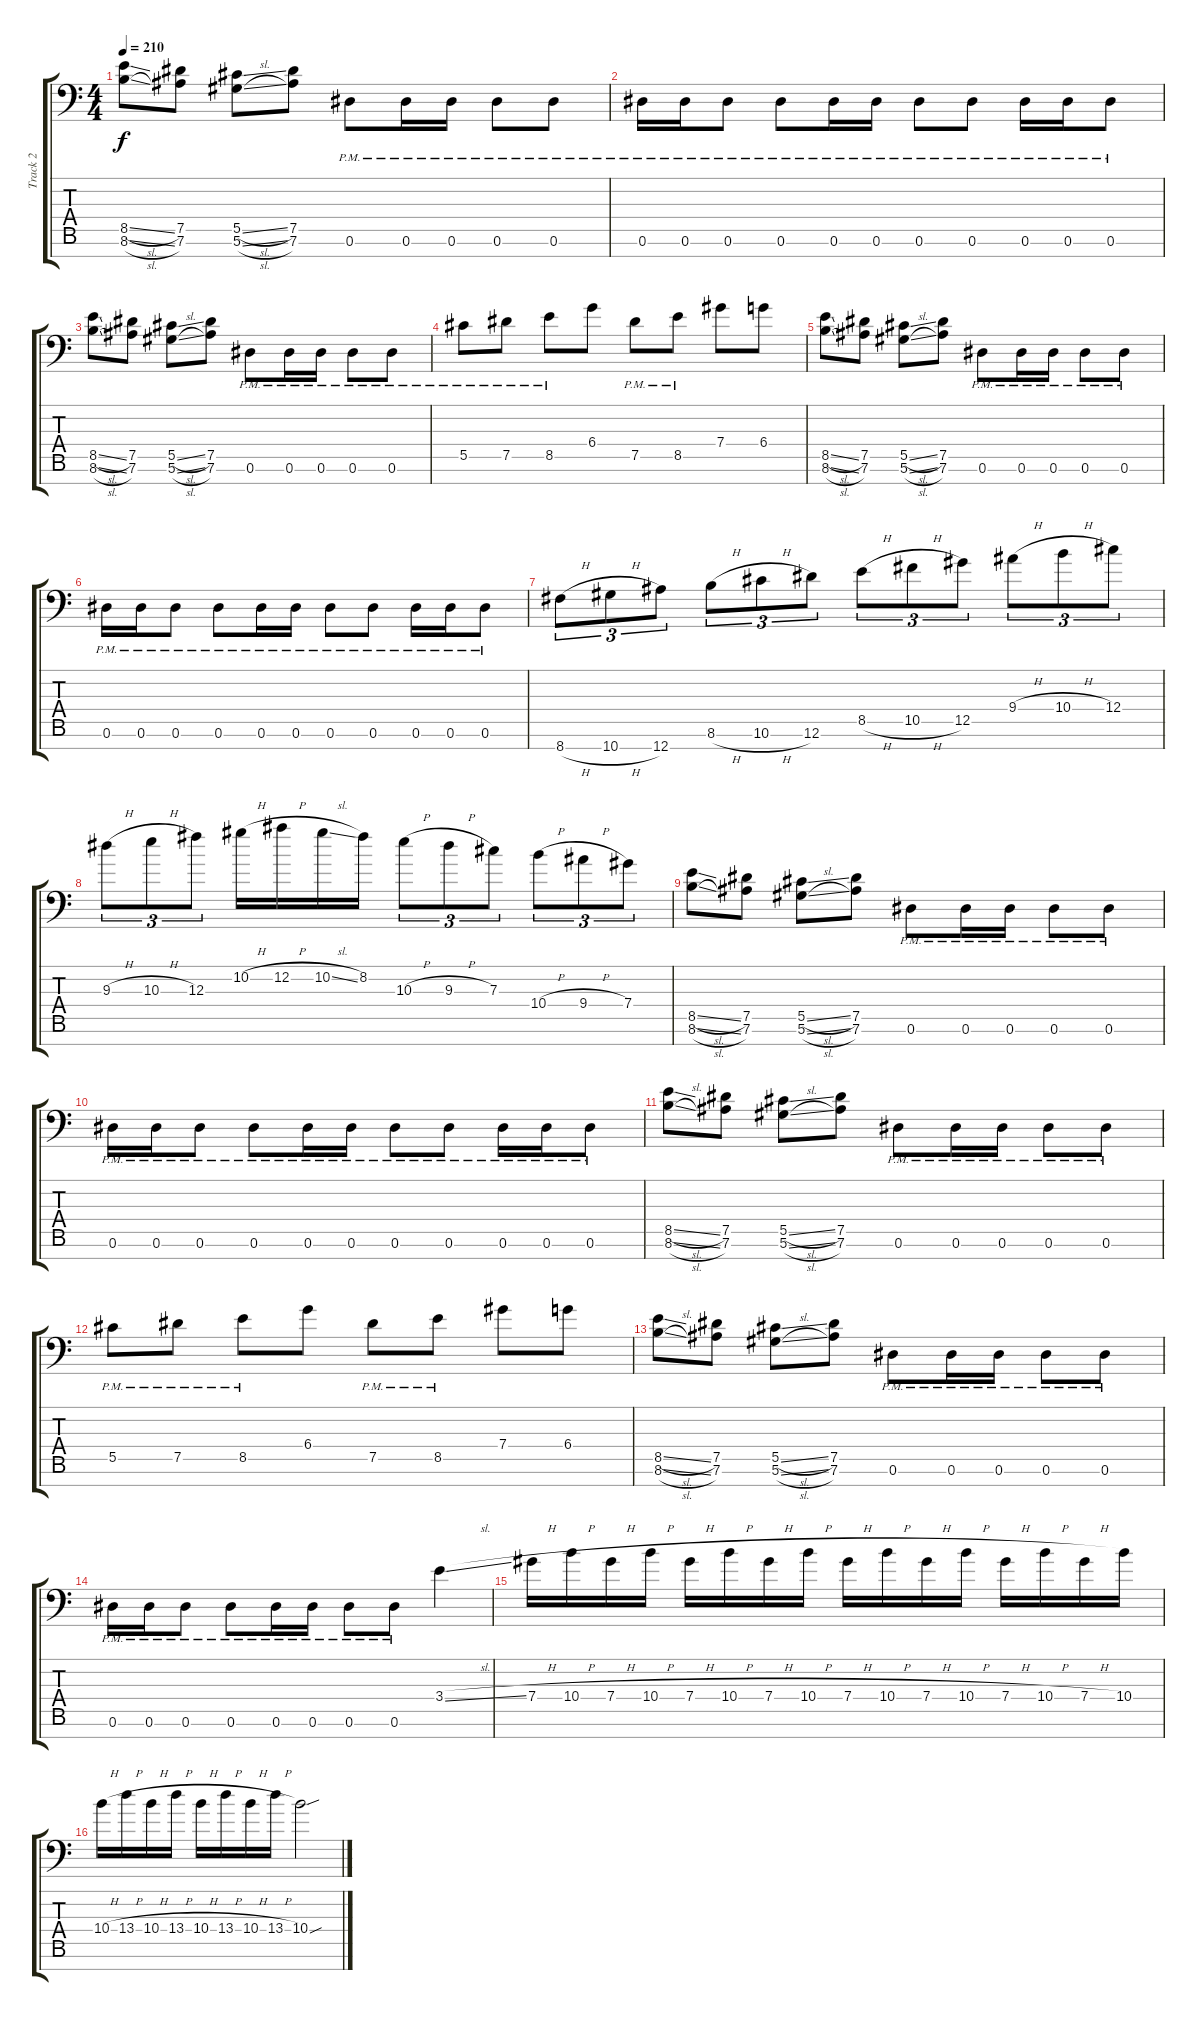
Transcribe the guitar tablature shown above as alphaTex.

\track ("Track 2" "Track 2") {instrument overdrivenguitar}
\staff {score tabs}
\tuning (Eb4 Bb3 Gb3 Db3 Ab2 Eb2 Bb1) {hide}
\ts (4 4)
\tempo 210
\clef f4
\ks c
(8.5{sl} 8.6{sl}).8{dy f} (7.5 7.6).8 (5.5{sl} 5.6{sl}).8 (7.5 7.6).8 0.6{pm}.8 0.6{pm}.16 0.6{pm}.16 0.6{pm}.8 0.6{pm}.8 |
0.6{pm}.16 0.6{pm}.16 0.6{pm}.8 0.6{pm}.8 0.6{pm}.16 0.6{pm}.16 0.6{pm}.8 0.6{pm}.8 0.6{pm}.16 0.6{pm}.16 0.6{pm}.8 |
(8.5{sl} 8.6{sl}).8 (7.5 7.6).8 (5.5{sl} 5.6{sl}).8 (7.5 7.6).8 0.6{pm}.8 0.6{pm}.16 0.6{pm}.16 0.6{pm}.8 0.6{pm}.8 |
5.5{pm}.8 7.5{pm}.8 8.5{pm}.8 6.4.8 7.5{pm}.8 8.5{pm}.8 7.4.8 6.4.8 |
(8.5{sl} 8.6{sl}).8 (7.5 7.6).8 (5.5{sl} 5.6{sl}).8 (7.5 7.6).8 0.6{pm}.8 0.6{pm}.16 0.6{pm}.16 0.6{pm}.8 0.6{pm}.8 |
0.6{pm}.16 0.6{pm}.16 0.6{pm}.8 0.6{pm}.8 0.6{pm}.16 0.6{pm}.16 0.6{pm}.8 0.6{pm}.8 0.6{pm}.16 0.6{pm}.16 0.6{pm}.8 |
8.7{h}.8{tu (3 2)} 10.7{h}.8{tu (3 2)} 12.7.8{tu (3 2)} 8.6{h}.8{tu (3 2)} 10.6{h}.8{tu (3 2)} 12.6.8{tu (3 2)} 8.5{h}.8{tu (3 2)} 10.5{h}.8{tu (3 2)} 12.5.8{tu (3 2)} 9.4{h}.8{tu (3 2)} 10.4{h}.8{tu (3 2)} 12.4.8{tu (3 2)} |
9.3{h}.8{tu (3 2)} 10.3{h}.8{tu (3 2)} 12.3.8{tu (3 2)} 10.2{h}.16 12.2{h}.16 10.2{sl}.16 8.2.16 10.3{h}.8{tu (3 2)} 9.3{h}.8{tu (3 2)} 7.3.8{tu (3 2)} 10.4{h}.8{tu (3 2)} 9.4{h}.8{tu (3 2)} 7.4.8{tu (3 2)} |
(8.5{sl} 8.6{sl}).8 (7.5 7.6).8 (5.5{sl} 5.6{sl}).8 (7.5 7.6).8 0.6{pm}.8 0.6{pm}.16 0.6{pm}.16 0.6{pm}.8 0.6{pm}.8 |
0.6{pm}.16 0.6{pm}.16 0.6{pm}.8 0.6{pm}.8 0.6{pm}.16 0.6{pm}.16 0.6{pm}.8 0.6{pm}.8 0.6{pm}.16 0.6{pm}.16 0.6{pm}.8 |
(8.5{sl} 8.6{sl}).8 (7.5 7.6).8 (5.5{sl} 5.6{sl}).8 (7.5 7.6).8 0.6{pm}.8 0.6{pm}.16 0.6{pm}.16 0.6{pm}.8 0.6{pm}.8 |
5.5{pm}.8 7.5{pm}.8 8.5{pm}.8 6.4.8 7.5{pm}.8 8.5{pm}.8 7.4.8 6.4.8 |
(8.5{sl} 8.6{sl}).8 (7.5 7.6).8 (5.5{sl} 5.6{sl}).8 (7.5 7.6).8 0.6{pm}.8 0.6{pm}.16 0.6{pm}.16 0.6{pm}.8 0.6{pm}.8 |
0.6{pm}.16 0.6{pm}.16 0.6{pm}.8 0.6{pm}.8 0.6{pm}.16 0.6{pm}.16 0.6{pm}.8 0.6{pm}.8 3.4{sl}.4 |
7.4{h}.16 10.4{h}.16 7.4{h}.16 10.4{h}.16 7.4{h}.16 10.4{h}.16 7.4{h}.16 10.4{h}.16 7.4{h}.16 10.4{h}.16 7.4{h}.16 10.4{h}.16 7.4{h}.16 10.4{h}.16 7.4{h}.16 10.4.16 |
10.4{h}.16 13.4{h}.16 10.4{h}.16 13.4{h}.16 10.4{h}.16 13.4{h}.16 10.4{h}.16 13.4{h}.16 10.4{sou}.2
